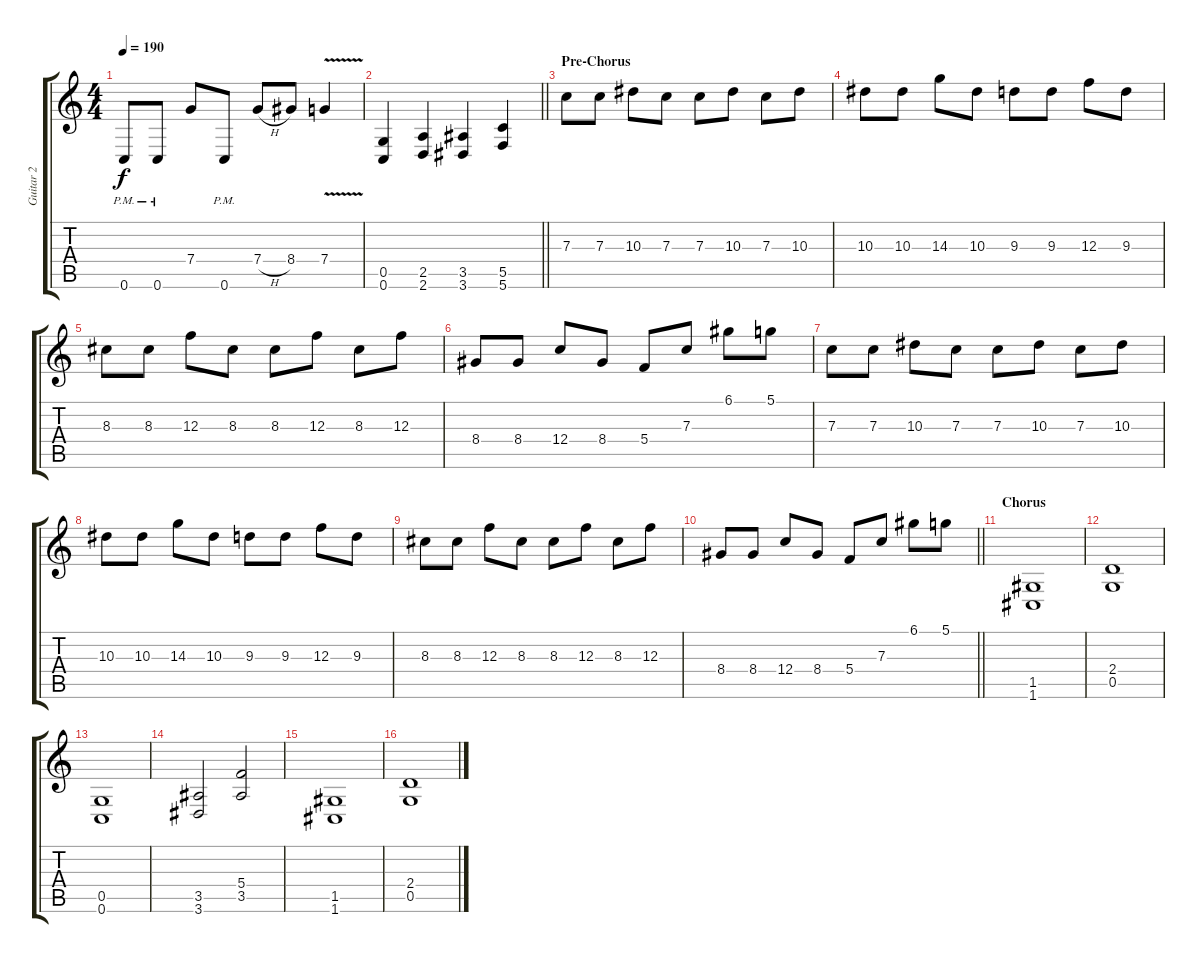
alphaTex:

\track ("Guitar 2" "Guitar 2") {instrument distortionguitar}
\staff {score tabs}
\tuning (D4 A3 F3 C3 G2 C2) {hide}
\ts (4 4)
\tempo 190
\clef g2
\ks c
0.6{pm}.8{dy f} 0.6{pm}.8 7.4.8 0.6{pm}.8 7.4{h}.8 8.4.8 7.4{v}.4 |
\barLineRight lightlight
(0.5 0.6).4 (2.5 2.6).4 (3.5 3.6).4 (5.5 5.6).4 |
\section ("" "Pre-Chorus")
7.3.8 7.3.8 10.3.8 7.3.8 7.3.8 10.3.8 7.3.8 10.3.8 |
10.3.8 10.3.8 14.3.8 10.3.8 9.3.8 9.3.8 12.3.8 9.3.8 |
8.3.8 8.3.8 12.3.8 8.3.8 8.3.8 12.3.8 8.3.8 12.3.8 |
8.4.8 8.4.8 12.4.8 8.4.8 5.4.8 7.3.8 6.1.8 5.1.8 |
7.3.8 7.3.8 10.3.8 7.3.8 7.3.8 10.3.8 7.3.8 10.3.8 |
10.3.8 10.3.8 14.3.8 10.3.8 9.3.8 9.3.8 12.3.8 9.3.8 |
8.3.8 8.3.8 12.3.8 8.3.8 8.3.8 12.3.8 8.3.8 12.3.8 |
\barLineRight lightlight
8.4.8 8.4.8 12.4.8 8.4.8 5.4.8 7.3.8 6.1.8 5.1.8 |
\section ("" "Chorus")
(1.5 1.6).1{volume 10} |
(2.4 0.5).1 |
(0.5 0.6).1 |
(3.5 3.6).2 (5.4 3.5).2 |
(1.5 1.6).1 |
(2.4 0.5).1
